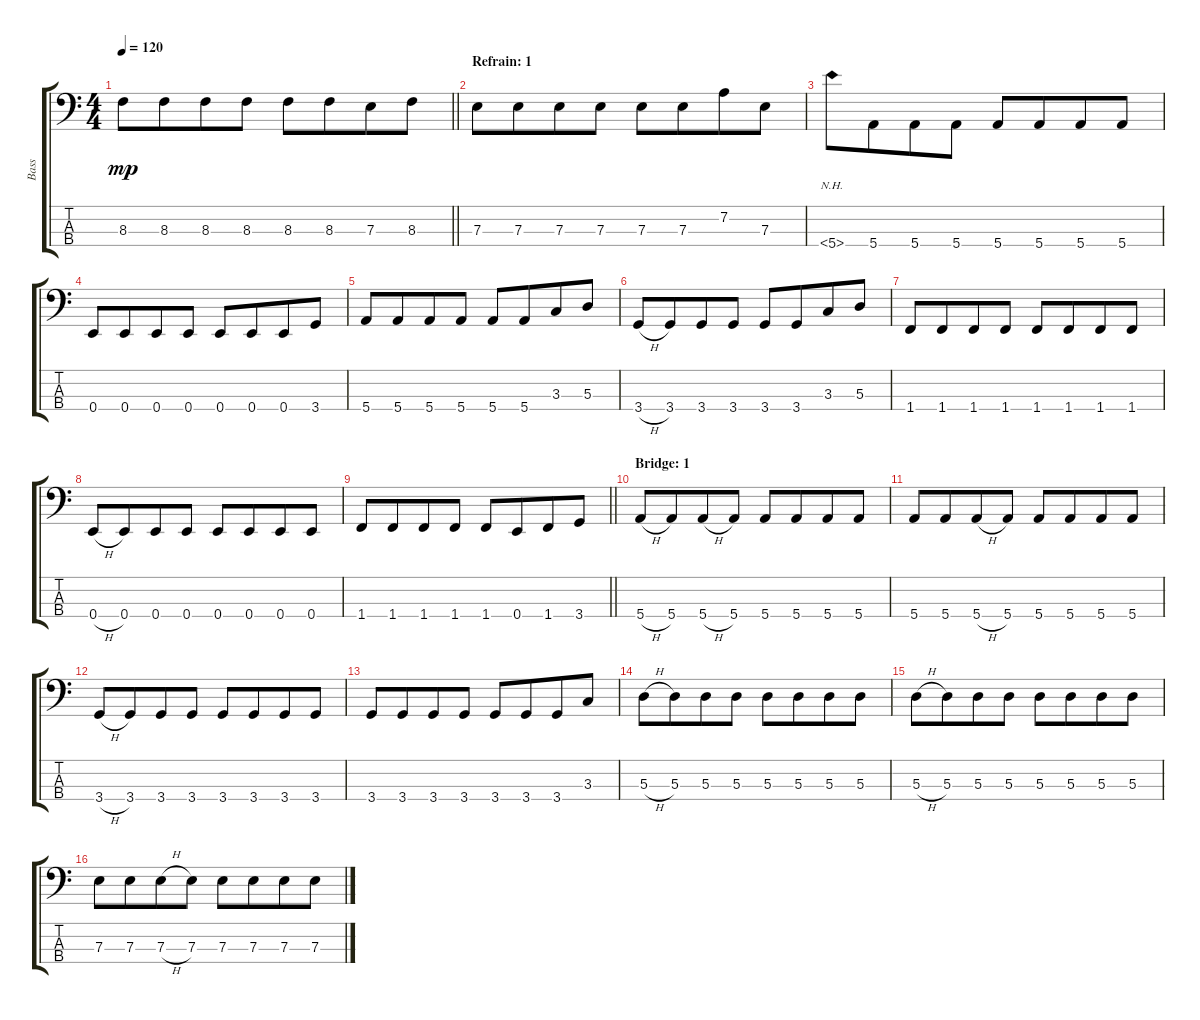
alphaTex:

\track ("Bass" "Bass") {instrument electricbassfinger}
\staff {score tabs}
\tuning (G2 D2 A1 E1) {hide}
\ts (4 4)
\tempo 120
\clef f4
\barLineRight lightlight
\ks c
8.3.8{dy mp} 8.3.8{beam merge} 8.3.8 8.3.8 8.3.8 8.3.8{beam merge} 7.3.8 8.3.8 |
\section ("" "Refrain: 1")
7.3.8 7.3.8{beam merge} 7.3.8 7.3.8 7.3.8 7.3.8{beam merge} 7.2.8 7.3.8 |
5.4{nh}.8 5.4.8{beam merge} 5.4.8 5.4.8 5.4.8 5.4.8{beam merge} 5.4.8 5.4.8 |
0.4.8 0.4.8{beam merge} 0.4.8 0.4.8 0.4.8 0.4.8{beam merge} 0.4.8 3.4.8 |
5.4.8 5.4.8{beam merge} 5.4.8 5.4.8 5.4.8 5.4.8{beam merge} 3.3.8 5.3.8 |
3.4{h}.8 3.4.8{beam merge} 3.4.8 3.4.8 3.4.8 3.4.8{beam merge} 3.3.8 5.3.8 |
1.4.8 1.4.8{beam merge} 1.4.8 1.4.8 1.4.8 1.4.8{beam merge} 1.4.8 1.4.8 |
0.4{h}.8 0.4.8{beam merge} 0.4.8 0.4.8 0.4.8 0.4.8{beam merge} 0.4.8 0.4.8 |
\barLineRight lightlight
1.4.8 1.4.8{beam merge} 1.4.8 1.4.8 1.4.8 0.4.8{beam merge} 1.4.8 3.4.8 |
\section ("" "Bridge: 1")
5.4{h}.8 5.4.8{beam merge} 5.4{h}.8 5.4.8 5.4.8 5.4.8{beam merge} 5.4.8 5.4.8 |
5.4.8 5.4.8{beam merge} 5.4{h}.8 5.4.8 5.4.8 5.4.8{beam merge} 5.4.8 5.4.8 |
3.4{h}.8 3.4.8{beam merge} 3.4.8 3.4.8 3.4.8 3.4.8{beam merge} 3.4.8 3.4.8 |
3.4.8 3.4.8{beam merge} 3.4.8 3.4.8 3.4.8 3.4.8{beam merge} 3.4.8 3.3.8 |
5.3{h}.8 5.3.8{beam merge} 5.3.8 5.3.8 5.3.8 5.3.8{beam merge} 5.3.8 5.3.8 |
5.3{h}.8 5.3.8{beam merge} 5.3.8 5.3.8 5.3.8 5.3.8{beam merge} 5.3.8 5.3.8 |
7.3.8 7.3.8{beam merge} 7.3{h}.8 7.3.8 7.3.8 7.3.8{beam merge} 7.3.8 7.3.8
